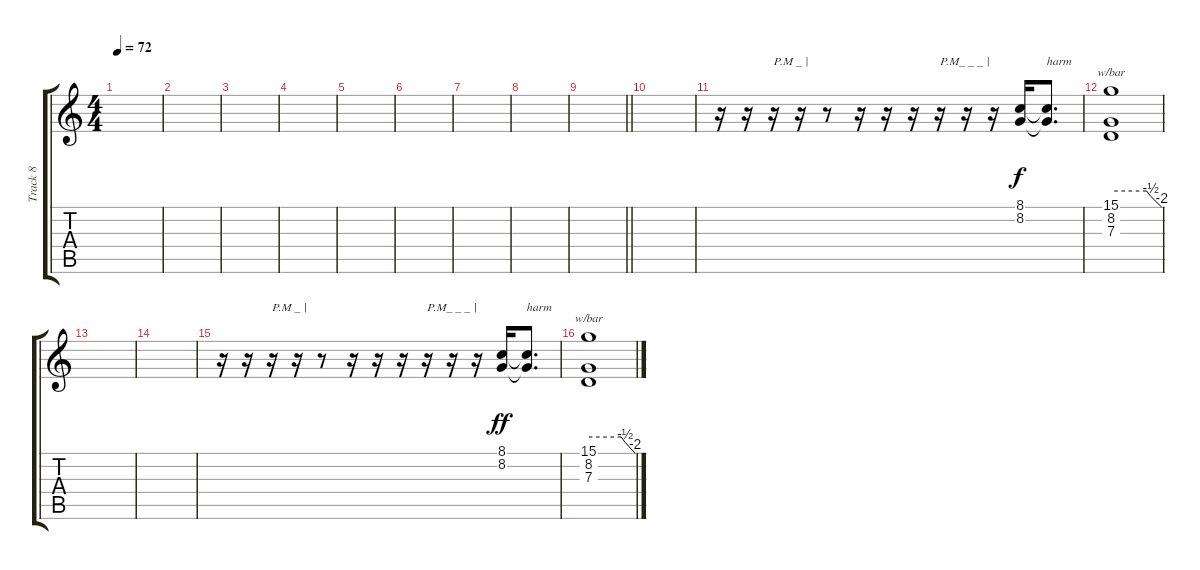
\track ("Track 8" "Track 8") {instrument fx2soundtrack}
\staff {score tabs}
\tuning (E4 B3 G3 D3 A2 E2) {hide}
\ts (4 4)
\tempo 72
\clef g2
\ks c
|
|
|
|
|
|
|
|
\barLineRight lightlight
|
|
r.16 r.16 r.16{txt "P.M _ |"} r.16 r.8 r.16 r.16 r.16 r.16{txt "P.M_ _ _ |"} r.16 r.16 (8.1 8.2).16 (8.1{t} 8.2{t}).8{d txt "harm"} |
(15.1 8.2 7.3).1{tbe (custom default 0 0 42 0 47 -2 60 -8)} |
|
|
r.16 r.16 r.16{txt "P.M _ |"} r.16 r.8 r.16 r.16 r.16 r.16{txt "P.M_ _ _ |"} r.16 r.16 (8.1 8.2).16{dy ff} (8.1{t} 8.2{t}).8{d txt "harm"} |
(15.1 8.2 7.3).1{tbe (custom default 0 0 42 0 47 -2 60 -8)}
